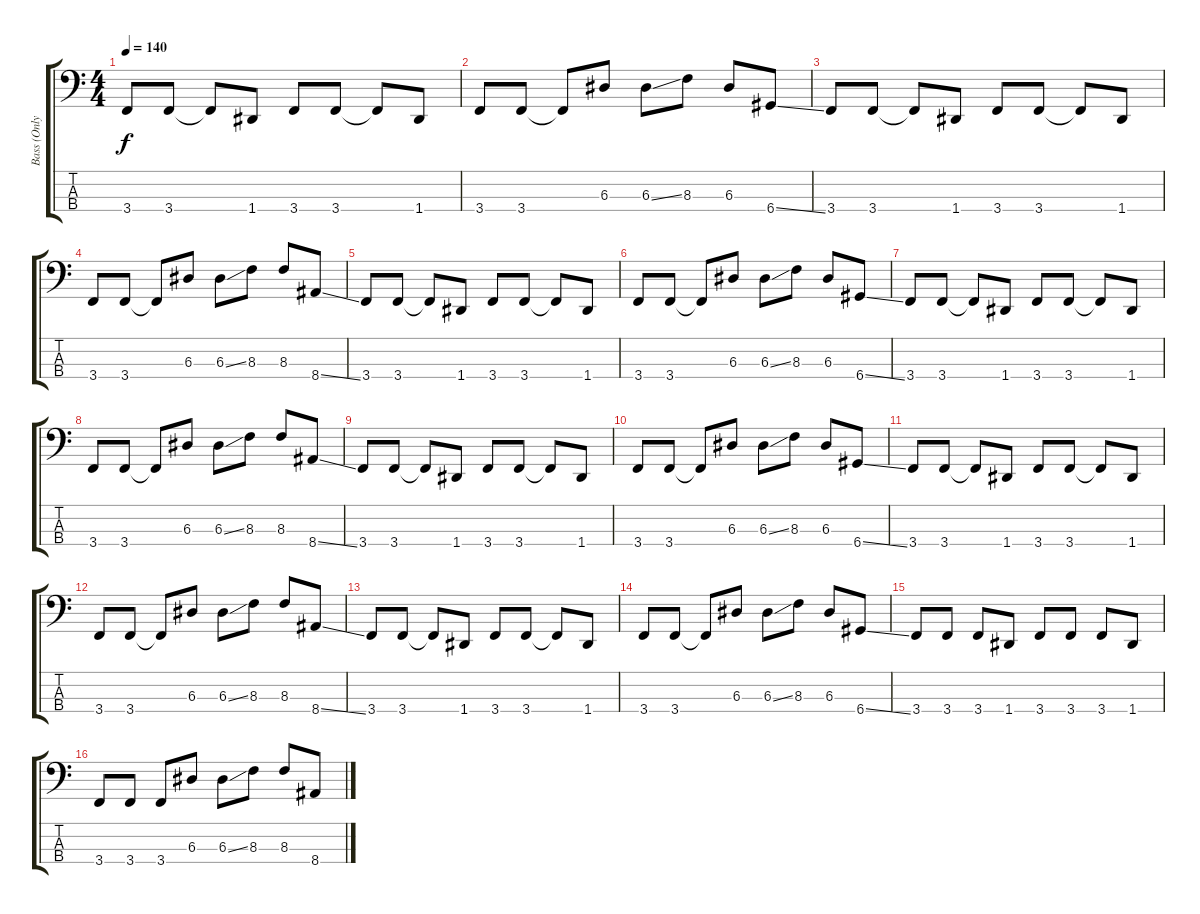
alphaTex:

\track ("Bass (Only for sound)" "Bass (Only") {instrument slapbass1}
\staff {score tabs}
\tuning (G2 D2 A1 D1) {hide}
\ts (4 4)
\tempo 140
\clef f4
\ks c
3.4.8{dy f} 3.4.8 3.4{t}.8 1.4.8 3.4.8 3.4.8 3.4{t}.8 1.4.8 |
3.4.8 3.4.8 3.4{t}.8 6.3.8 6.3{ss}.8 8.3.8 6.3.8 6.4{ss}.8 |
3.4.8 3.4.8 3.4{t}.8 1.4.8 3.4.8 3.4.8 3.4{t}.8 1.4.8 |
3.4.8 3.4.8 3.4{t}.8 6.3.8 6.3{ss}.8 8.3.8 8.3.8 8.4{ss}.8 |
3.4.8 3.4.8 3.4{t}.8 1.4.8 3.4.8 3.4.8 3.4{t}.8 1.4.8 |
3.4.8 3.4.8 3.4{t}.8 6.3.8 6.3{ss}.8 8.3.8 6.3.8 6.4{ss}.8 |
3.4.8 3.4.8 3.4{t}.8 1.4.8 3.4.8 3.4.8 3.4{t}.8 1.4.8 |
3.4.8 3.4.8 3.4{t}.8 6.3.8 6.3{ss}.8 8.3.8 8.3.8 8.4{ss}.8 |
3.4.8 3.4.8 3.4{t}.8 1.4.8 3.4.8 3.4.8 3.4{t}.8 1.4.8 |
3.4.8 3.4.8 3.4{t}.8 6.3.8 6.3{ss}.8 8.3.8 6.3.8 6.4{ss}.8 |
3.4.8 3.4.8 3.4{t}.8 1.4.8 3.4.8 3.4.8 3.4{t}.8 1.4.8 |
3.4.8 3.4.8 3.4{t}.8 6.3.8 6.3{ss}.8 8.3.8 8.3.8 8.4{ss}.8 |
3.4.8 3.4.8 3.4{t}.8 1.4.8 3.4.8 3.4.8 3.4{t}.8 1.4.8 |
3.4.8 3.4.8 3.4{t}.8 6.3.8 6.3{ss}.8 8.3.8 6.3.8 6.4{ss}.8 |
3.4.8 3.4.8 3.4.8 1.4.8 3.4.8 3.4.8 3.4.8 1.4.8 |
3.4.8 3.4.8 3.4.8 6.3.8 6.3{ss}.8 8.3.8 8.3.8 8.4.8
